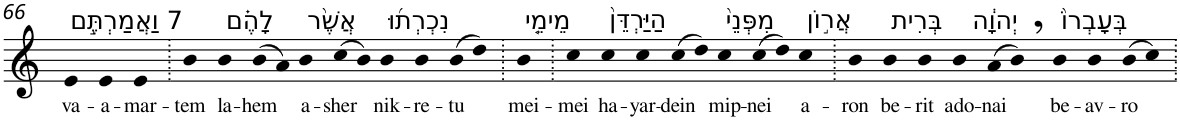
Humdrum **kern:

**kern	**text
*part1	*part1
*staff1	*staff1
*I"Piano	*
*I'Pno	*
!!LO:PB:g=z
*clefG2	*
*k[]	*
=66	=66
!LO:TX:a:t=7 וַאֲמַרְתֶּ֣ם	!
!	!LO:LY:b
4e	va-
!	!LO:LY:b
4e	-a-
!	!LO:LY:b
4e	-mar-
=67.	=67.
!	!LO:LY:b
4b	-tem
!LO:TX:a:t=לָהֶ֗ם	!
!	!LO:LY:b
4b	la-
!	!LO:LY:b
(>8b	-hem
8a)	.
!LO:TX:a:t=אֲשֶׁ֨ר	!
!	!LO:LY:b
4b	a-
!	!LO:LY:b
(>8cc	-sher
8b)	.
!LO:TX:a:t=נִכְרְת֜וּ	!
!	!LO:LY:b
4b	nik-
!	!LO:LY:b
4b	-re-
!	!LO:LY:b
(>8b	-tu
8dd)	.
=68.	=68.
!LO:TX:a:t=מֵימֵ֤י	!
!	!LO:LY:b
4b	mei-
=69.	=69.
!	!LO:LY:b
4cc	-mei
!LO:TX:a:t=הַיַּרְדֵּן֙	!
!	!LO:LY:b
4cc	ha-
!	!LO:LY:b
4cc	-yar-
!	!LO:LY:b
(>8cc	-dein
8dd)	.
!LO:TX:a:t=מִפְּנֵי֙	!
!	!LO:LY:b
4cc	mip-
!	!LO:LY:b
(>8cc	-nei
8dd)	.
!LO:TX:a:t=אֲר֣וֹן	!
!	!LO:LY:b
4cc	a-
=70.	=70.
!	!LO:LY:b
4b	-ron
!LO:TX:a:t=בְּרִית	!
!	!LO:LY:b
4b	be-
!	!LO:LY:b
4b	-rit
!LO:TX:a:t=יְהוָ֔ה	!
!	!LO:LY:b
4b	ado-
!	!LO:LY:b
(>8a	-nai
8b,)	.
!LO:TX:a:t=בְּעָבְרוֹ֙	!
!	!LO:LY:b
4b	be-
!	!LO:LY:b
4b	-av-
!	!LO:LY:b
(>8b	-ro
8cc)	.
=.	=.
*-	*-
